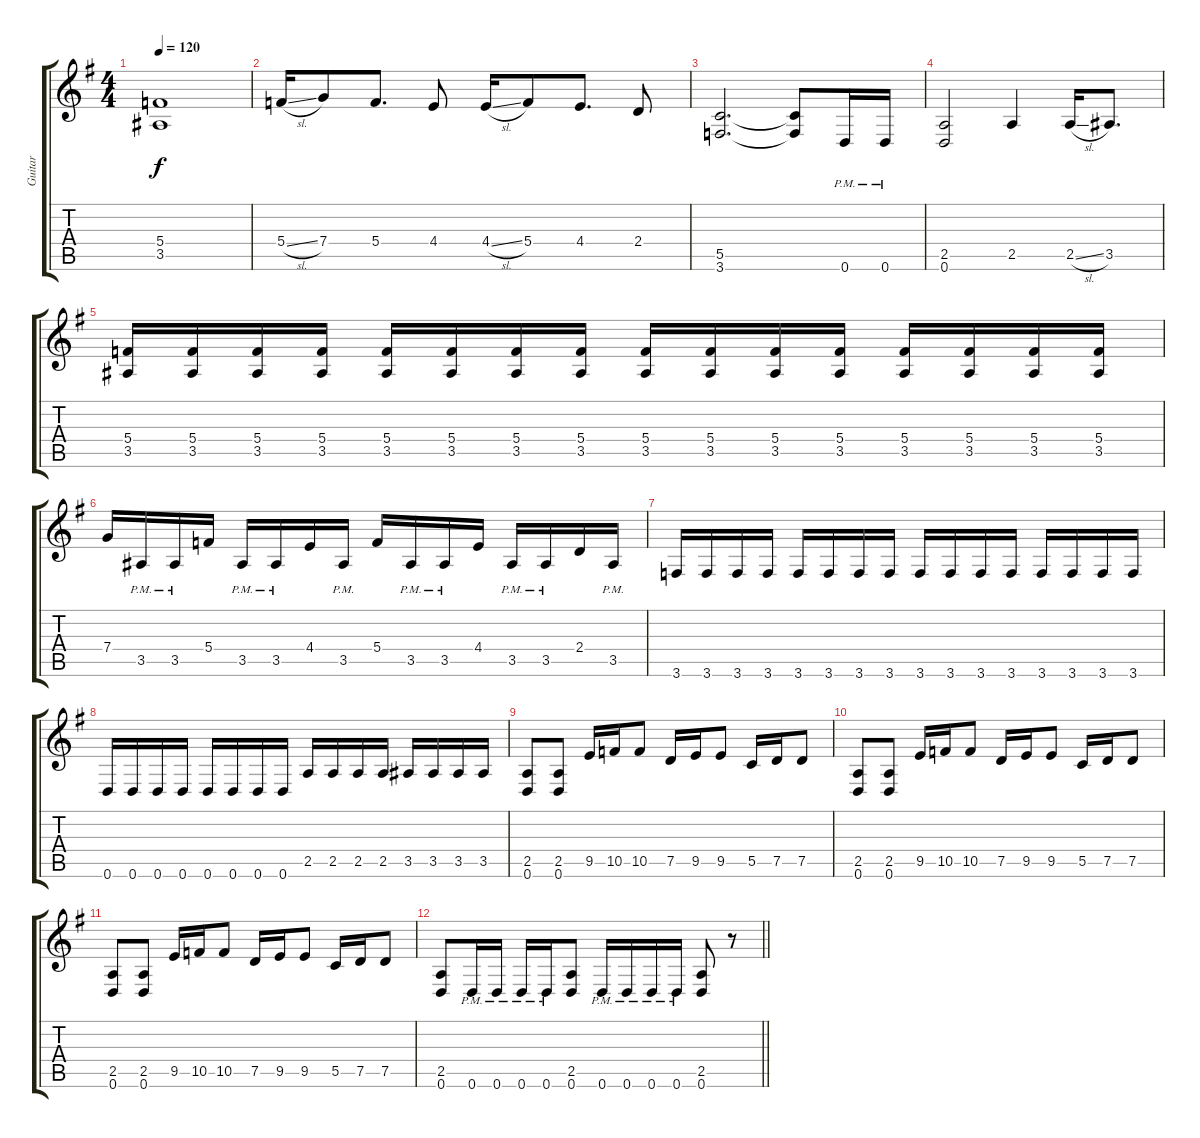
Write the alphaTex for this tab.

\track ("Guitar" "Guitar") {instrument distortionguitar}
\staff {score tabs}
\tuning (D4 A3 F3 C3 G2 D2) {hide}
\ts (4 4)
\tempo 120
\clef g2
\ks eminor
(5.4 3.5).1{dy f} |
5.4{sl}.16 7.4.8 5.4.8{d} 4.4.8 4.4{sl}.16 5.4.8 4.4.8{d} 2.4.8 |
(5.5 3.6).2{d} (5.5{t} 3.6{t}).8 0.6{pm}.16 0.6{pm}.16 |
(2.5 0.6).2 2.5.4 2.5{sl}.16 3.5.8{d} |
(5.4 3.5).16 (5.4 3.5).16 (5.4 3.5).16 (5.4 3.5).16 (5.4 3.5).16 (5.4 3.5).16 (5.4 3.5).16 (5.4 3.5).16 (5.4 3.5).16 (5.4 3.5).16 (5.4 3.5).16 (5.4 3.5).16 (5.4 3.5).16 (5.4 3.5).16 (5.4 3.5).16 (5.4 3.5).16 |
7.4.16 3.5{pm}.16 3.5{pm}.16 5.4.16 3.5{pm}.16 3.5{pm}.16 4.4.16 3.5{pm}.16 5.4.16 3.5{pm}.16 3.5{pm}.16 4.4.16 3.5{pm}.16 3.5{pm}.16 2.4.16 3.5{pm}.16 |
3.6.16 3.6.16 3.6.16 3.6.16 3.6.16 3.6.16 3.6.16 3.6.16 3.6.16 3.6.16 3.6.16 3.6.16 3.6.16 3.6.16 3.6.16 3.6.16 |
0.6.16 0.6.16 0.6.16 0.6.16 0.6.16 0.6.16 0.6.16 0.6.16 2.5.16 2.5.16 2.5.16 2.5.16 3.5.16 3.5.16 3.5.16 3.5.16 |
(2.5 0.6).8 (2.5 0.6).8 9.5.16 10.5.16 10.5.8 7.5.16 9.5.16 9.5.8 5.5.16 7.5.16 7.5.8 |
(2.5 0.6).8 (2.5 0.6).8 9.5.16 10.5.16 10.5.8 7.5.16 9.5.16 9.5.8 5.5.16 7.5.16 7.5.8 |
(2.5 0.6).8 (2.5 0.6).8 9.5.16 10.5.16 10.5.8 7.5.16 9.5.16 9.5.8 5.5.16 7.5.16 7.5.8 |
\barLineRight lightlight
(2.5 0.6).8 0.6{pm}.16 0.6{pm}.16 0.6{pm}.16 0.6{pm}.16 (2.5 0.6).8 0.6{pm}.16 0.6{pm}.16 0.6{pm}.16 0.6{pm}.16 (2.5 0.6).8 r.8
